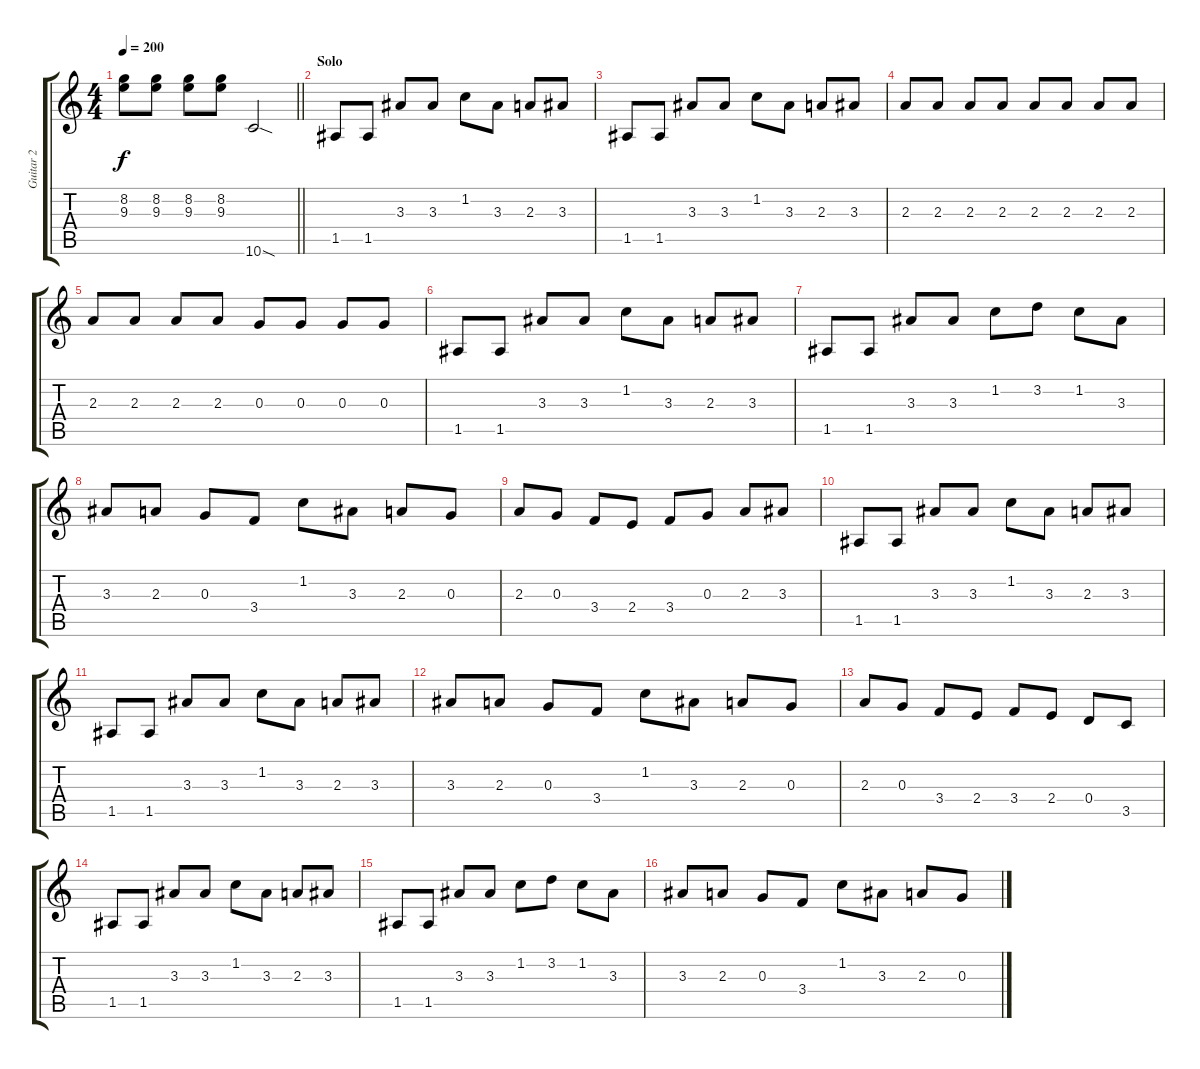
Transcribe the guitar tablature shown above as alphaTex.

\track ("Guitar 2" "Guitar 2") {instrument distortionguitar}
\staff {score tabs}
\tuning (E4 B3 G3 D3 A2 D2) {hide}
\ts (4 4)
\tempo 200
\clef g2
\barLineRight lightlight
\ks c
(8.2 9.3).8{dy f} (8.2 9.3).8 (8.2 9.3).8 (8.2 9.3).8 10.6{sod}.2 |
\section ("" "Solo")
1.5.8{volume 16} 1.5.8 3.3.8 3.3.8 1.2.8 3.3.8 2.3.8 3.3.8 |
1.5.8 1.5.8 3.3.8 3.3.8 1.2.8 3.3.8 2.3.8 3.3.8 |
2.3.8 2.3.8 2.3.8 2.3.8 2.3.8 2.3.8 2.3.8 2.3.8 |
2.3.8 2.3.8 2.3.8 2.3.8 0.3.8 0.3.8 0.3.8 0.3.8 |
1.5.8 1.5.8 3.3.8 3.3.8 1.2.8 3.3.8 2.3.8 3.3.8 |
1.5.8 1.5.8 3.3.8 3.3.8 1.2.8 3.2.8 1.2.8 3.3.8 |
3.3.8 2.3.8 0.3.8 3.4.8 1.2.8 3.3.8 2.3.8 0.3.8 |
2.3.8 0.3.8 3.4.8 2.4.8 3.4.8 0.3.8 2.3.8 3.3.8 |
1.5.8 1.5.8 3.3.8 3.3.8 1.2.8 3.3.8 2.3.8 3.3.8 |
1.5.8 1.5.8 3.3.8 3.3.8 1.2.8 3.3.8 2.3.8 3.3.8 |
3.3.8 2.3.8 0.3.8 3.4.8 1.2.8 3.3.8 2.3.8 0.3.8 |
2.3.8 0.3.8 3.4.8 2.4.8 3.4.8 2.4.8 0.4.8 3.5.8 |
1.5.8 1.5.8 3.3.8 3.3.8 1.2.8 3.3.8 2.3.8 3.3.8 |
1.5.8 1.5.8 3.3.8 3.3.8 1.2.8 3.2.8 1.2.8 3.3.8 |
3.3.8 2.3.8 0.3.8 3.4.8 1.2.8 3.3.8 2.3.8 0.3.8
